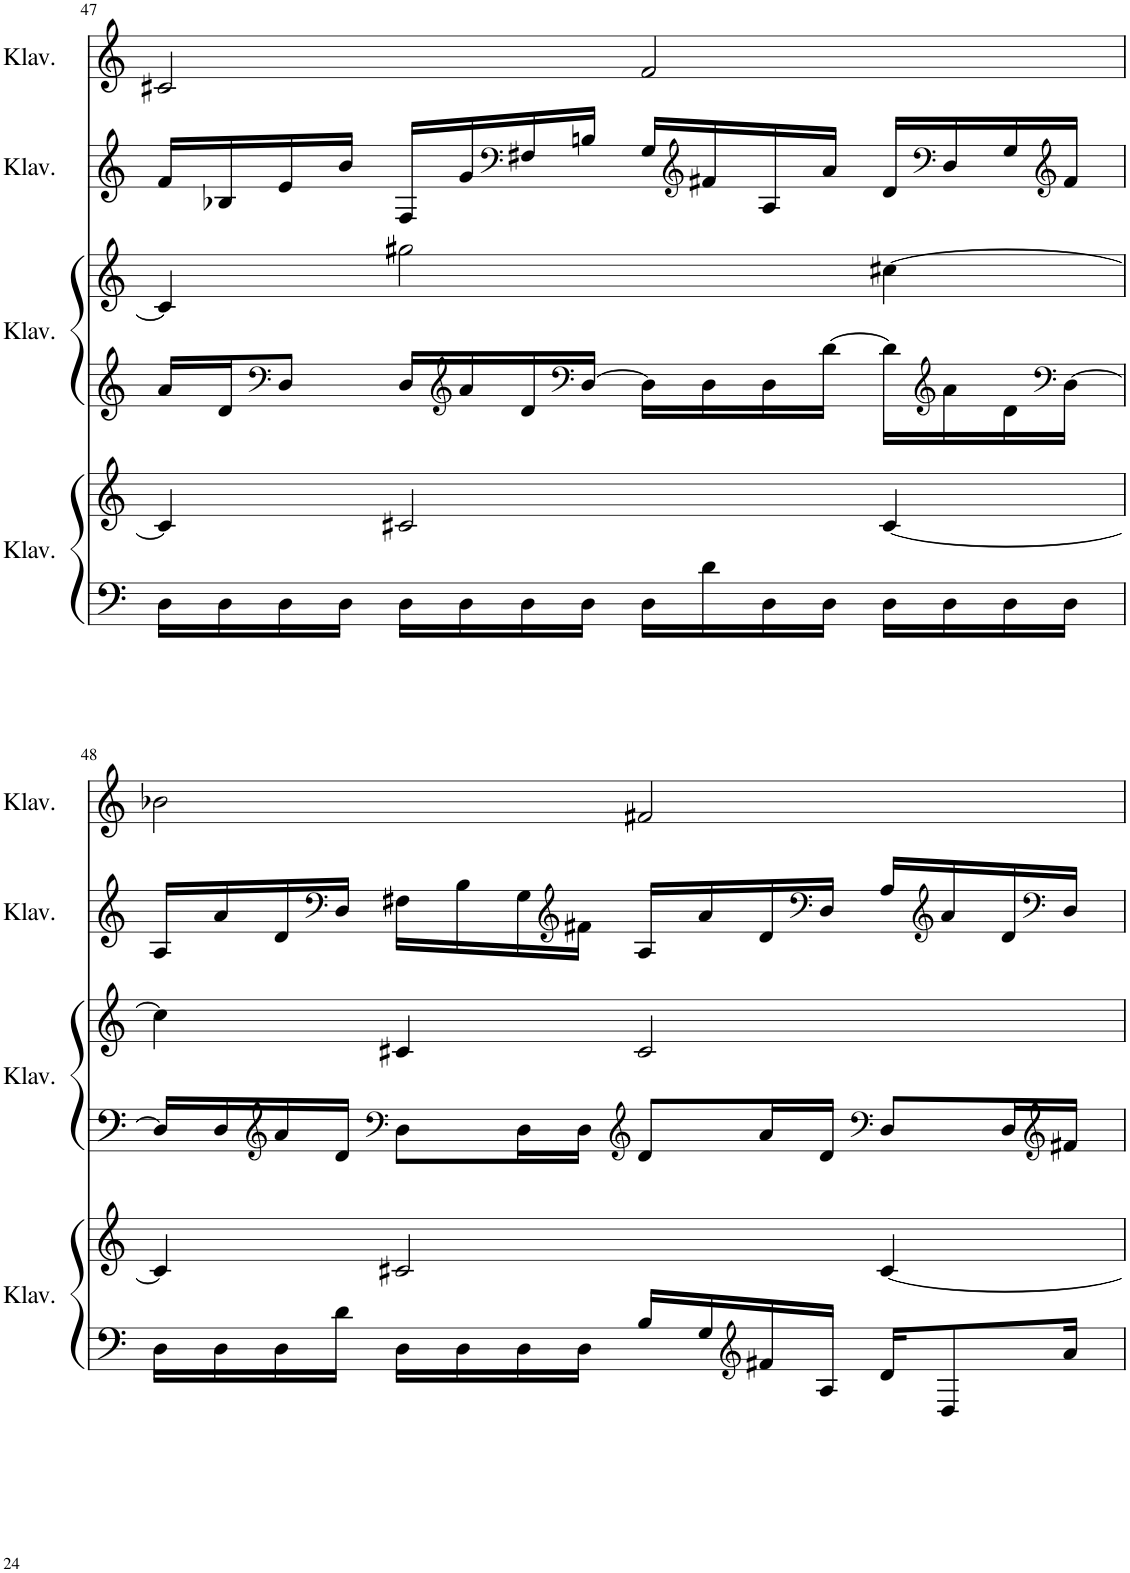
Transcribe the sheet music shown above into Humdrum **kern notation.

**kern	**kern	**kern	**kern	**kern	**kern
*part4	*part4	*part3	*part3	*part2	*part1
*staff6	*staff5	*staff4	*staff3	*staff2	*staff1
*I"Klavier	*	*I"Klavier	*	*I"Klavier	*I"Klavier
*I'Klav.	*	*I'Klav.	*	*I'Klav.	*I'Klav.
!!LO:PB:g=z
*clefF4	*clefG2	*clefG2	*clefG2	*clefF4	*clefG2
*k[]	*k[]	*k[]	*k[]	*k[]	*k[]
*M4/4	*M4/4	*M4/4	*M4/4	*M4/4	*M4/4
=47	=47	=47	=47	=47	=47
16D\LL	4c#/]	16a/LL	4c#/]	16f/LL	2c#X/
16D\	.	16d/J	.	16B-X/	.
*	*	*clefF4	*	*	*
16D\	.	8D/J	.	16e/	.
16D\JJ	.	.	.	16b/JJ	.
16D\LL	2c#X/	16D/LL	2gg#X\	16F/LL	.
*	*	*clefG2	*	*	*
16D\	.	16a/	.	16g/	.
*	*	*	*	*clefF4	*
16D\	.	16d/	.	16F#X/	.
*	*	*clefF4	*	*	*
16D\JJ	.	[16D/JJ	.	16Bn/JJ	.
16D\LL	.	16D\LL]	.	16G/LL	2f/
*	*	*	*	*clefG2	*
16d\	.	16D\	.	16f#X/	.
16D\	.	16D\	.	16A/	.
16D\JJ	.	[16d\JJ	.	16a/JJ	.
16D\LL	[4c#/	16d\LL]	[4cc#X\	16d/LL	.
*	*	*clefG2	*	*clefF4	*
16D\	.	16a\	.	16D/	.
16D\	.	16d\	.	16G/	.
*	*	*clefF4	*	*clefG2	*
16D\JJ	.	[16D\JJ	.	16f#/JJ	.
!!LO:LB:g=z
=48	=48	=48	=48	=48	=48
16D\LL	4c#/]	16D/LL]	4cc#\]	16A/LL	2b-X\
16D\	.	16D/	.	16a/	.
*	*	*clefG2	*	*	*
16D\	.	16a/	.	16d/	.
*	*	*	*	*clefF4	*
16d\JJ	.	16d/JJ	.	16D/JJ	.
*	*	*clefF4	*	*	*
16D\LL	2c#X/	8D\L	4c#X/	16F#X\LL	.
16D\	.	.	.	16B\	.
16D\	.	16D\L	.	16G\	.
*	*	*	*	*clefG2	*
16D\JJ	.	16D\JJ	.	16f#X\JJ	.
*	*	*clefG2	*	*	*
16B/LL	.	8d/L	2c#/	16A/LL	2f#X/
16G/	.	.	.	16a/	.
*clefG2	*	*	*	*	*
16f#X/	.	16a/L	.	16d/	.
*	*	*	*	*clefF4	*
16A/JJ	.	16d/JJ	.	16D/JJ	.
*	*	*clefF4	*	*	*
16d/KL	[4c#/	8D/L	.	16A/LL	.
*	*	*	*	*clefG2	*
8D/	.	.	.	16a/	.
.	.	16D/L	.	16d/	.
*	*	*clefG2	*	*clefF4	*
16a/Jk	.	16f#X/JJ	.	16D/JJ	.
=	=	=	=	=	=
*-	*-	*-	*-	*-	*-
